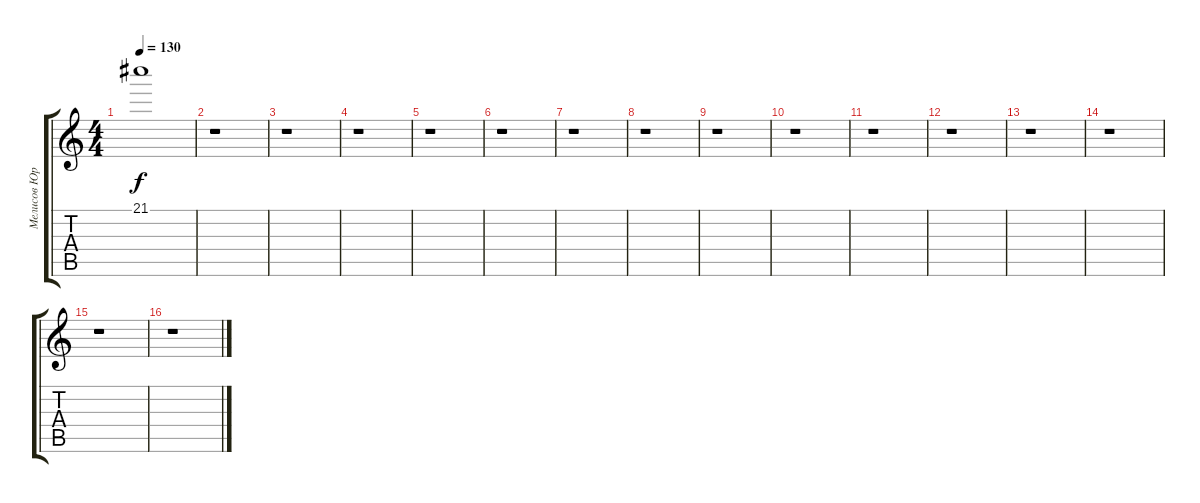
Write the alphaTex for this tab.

\track ("Мелисов Юрий" "Мелисов Юр") {instrument overdrivenguitar}
\staff {score tabs}
\tuning (E4 B3 G3 D3 A2 E2) {hide}
\ts (4 4)
\tempo 130
\clef g2
\ks c
21.1{t}.1{dy f} |
r.1 |
r.1 |
r.1 |
r.1 |
r.1 |
r.1 |
r.1 |
r.1 |
r.1 |
r.1 |
r.1 |
r.1 |
r.1 |
r.1 |
r.1
